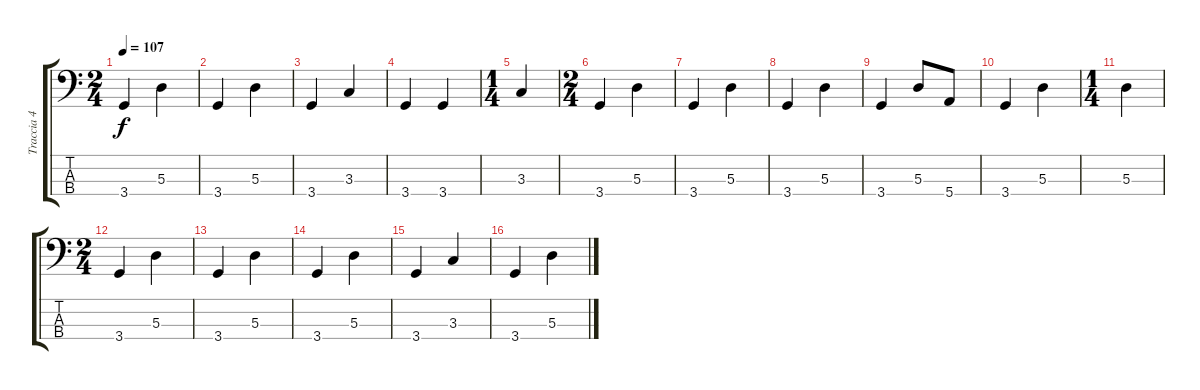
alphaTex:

\track ("Traccia 4" "Traccia 4") {instrument electricbassfinger}
\staff {score tabs}
\tuning (G2 D2 A1 E1) {hide}
\ts (2 4)
\tempo 107
\clef f4
\ks c
3.4.4{dy f} 5.3.4 |
3.4.4 5.3.4 |
3.4.4 3.3.4 |
3.4.4 3.4.4 |
\ts (1 4)
3.3.4 |
\ts (2 4)
3.4.4 5.3.4 |
3.4.4 5.3.4 |
3.4.4 5.3.4 |
3.4.4 5.3.8 5.4.8 |
3.4.4 5.3.4 |
\ts (1 4)
5.3.4 |
\ts (2 4)
3.4.4 5.3.4 |
3.4.4 5.3.4 |
3.4.4 5.3.4 |
3.4.4 3.3.4 |
3.4.4 5.3.4
